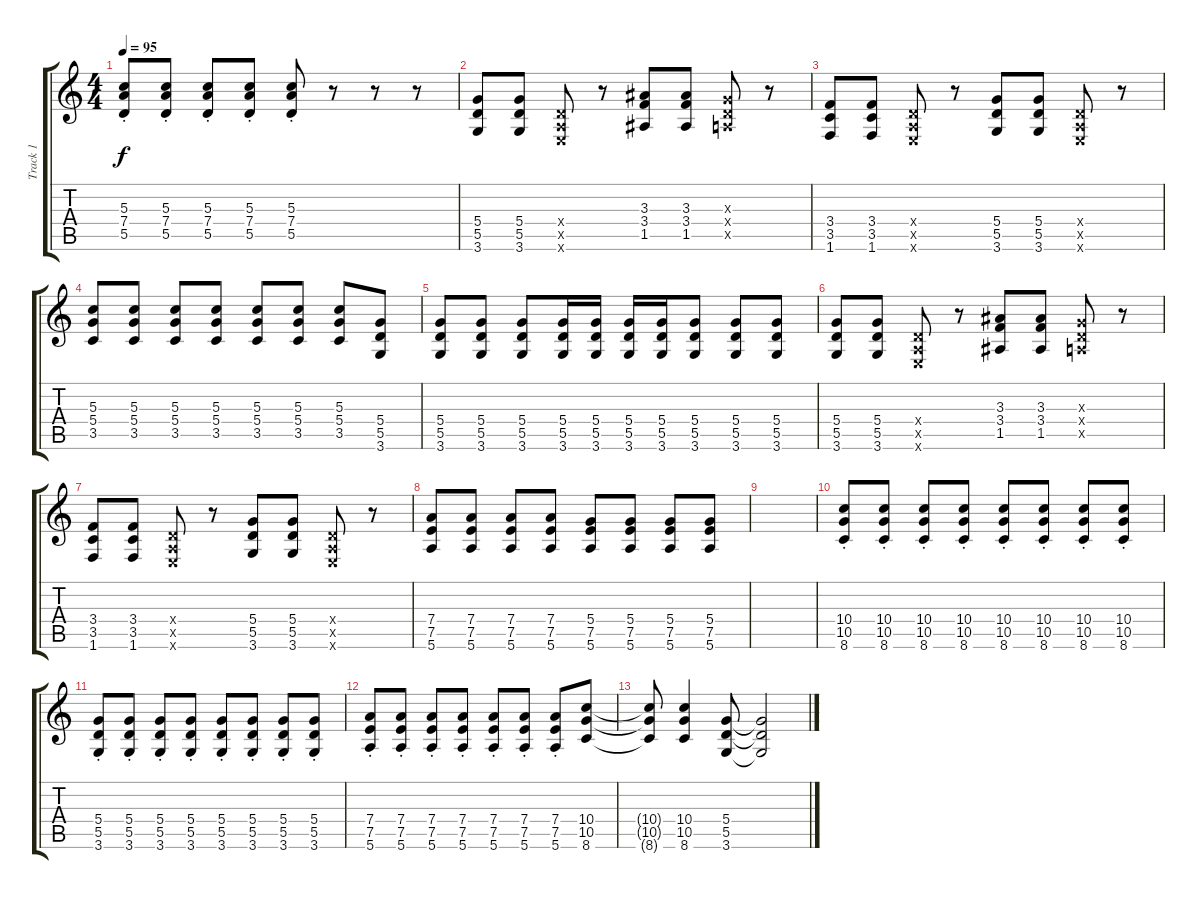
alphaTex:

\track ("Track 1" "Track 1") {instrument overdrivenguitar}
\staff {score tabs}
\tuning (E4 B3 G3 D3 A2 E2) {hide}
\ts (4 4)
\tempo 95
\clef g2
\ks c
(5.3{st} 7.4{st} 5.5{st}).8{dy f} (5.3{st} 7.4{st} 5.5{st}).8 (5.3{st} 7.4{st} 5.5{st}).8 (5.3{st} 7.4{st} 5.5{st}).8 (5.3{st} 7.4{st} 5.5{st}).8 r.8 r.8 r.8 |
(5.4 5.5 3.6).8 (5.4 5.5 3.6).8 (0.4{x} 0.5{x} 0.6{x}).8 r.8 (3.3 3.4 1.5).8 (3.3 3.4 1.5).8 (0.3{x} 0.4{x} 0.5{x}).8 r.8 |
(3.4 3.5 1.6).8 (3.4 3.5 1.6).8 (0.4{x} 0.5{x} 0.6{x}).8 r.8 (5.4 5.5 3.6).8 (5.4 5.5 3.6).8 (0.4{x} 0.5{x} 0.6{x}).8 r.8 |
(5.3 5.4 3.5).8 (5.3 5.4 3.5).8 (5.3 5.4 3.5).8 (5.3 5.4 3.5).8 (5.3 5.4 3.5).8 (5.3 5.4 3.5).8 (5.3 5.4 3.5).8 (5.4 5.5 3.6).8 |
(5.4 5.5 3.6).8 (5.4 5.5 3.6).8 (5.4 5.5 3.6).8 (5.4 5.5 3.6).16 (5.4 5.5 3.6).16 (5.4 5.5 3.6).16 (5.4 5.5 3.6).16 (5.4 5.5 3.6).8 (5.4 5.5 3.6).8 (5.4 5.5 3.6).8 |
(5.4 5.5 3.6).8 (5.4 5.5 3.6).8 (0.4{x} 0.5{x} 0.6{x}).8 r.8 (3.3 3.4 1.5).8 (3.3 3.4 1.5).8 (0.3{x} 0.4{x} 0.5{x}).8 r.8 |
(3.4 3.5 1.6).8 (3.4 3.5 1.6).8 (0.4{x} 0.5{x} 0.6{x}).8 r.8 (5.4 5.5 3.6).8 (5.4 5.5 3.6).8 (0.4{x} 0.5{x} 0.6{x}).8 r.8 |
(7.4 7.5 5.6).8 (7.4 7.5 5.6).8 (7.4 7.5 5.6).8 (7.4 7.5 5.6).8 (5.4 7.5 5.6).8 (5.4 7.5 5.6).8 (5.4 7.5 5.6).8 (5.4 7.5 5.6).8 |
|
(10.4{st} 10.5{st} 8.6{st}).8 (10.4{st} 10.5{st} 8.6{st}).8 (10.4{st} 10.5{st} 8.6{st}).8 (10.4{st} 10.5{st} 8.6{st}).8 (10.4{st} 10.5{st} 8.6{st}).8 (10.4{st} 10.5{st} 8.6{st}).8 (10.4{st} 10.5{st} 8.6{st}).8 (10.4{st} 10.5{st} 8.6{st}).8 |
(5.4{st} 5.5{st} 3.6{st}).8 (5.4{st} 5.5{st} 3.6{st}).8 (5.4{st} 5.5{st} 3.6{st}).8 (5.4{st} 5.5{st} 3.6{st}).8 (5.4{st} 5.5{st} 3.6{st}).8 (5.4{st} 5.5{st} 3.6{st}).8 (5.4{st} 5.5{st} 3.6{st}).8 (5.4{st} 5.5{st} 3.6{st}).8 |
(7.4{st} 7.5{st} 5.6{st}).8 (7.4{st} 7.5{st} 5.6{st}).8 (7.4{st} 7.5{st} 5.6{st}).8 (7.4{st} 7.5{st} 5.6{st}).8 (7.4{st} 7.5{st} 5.6{st}).8 (7.4{st} 7.5{st} 5.6{st}).8 (7.4{st} 7.5{st} 5.6{st}).8 (10.4 10.5 8.6).8 |
(10.4{t} 10.5{t} 8.6{t}).8 (10.4 10.5 8.6).4 (5.4 5.5 3.6).8 (5.4{t} 5.5{t} 3.6{t}).2
